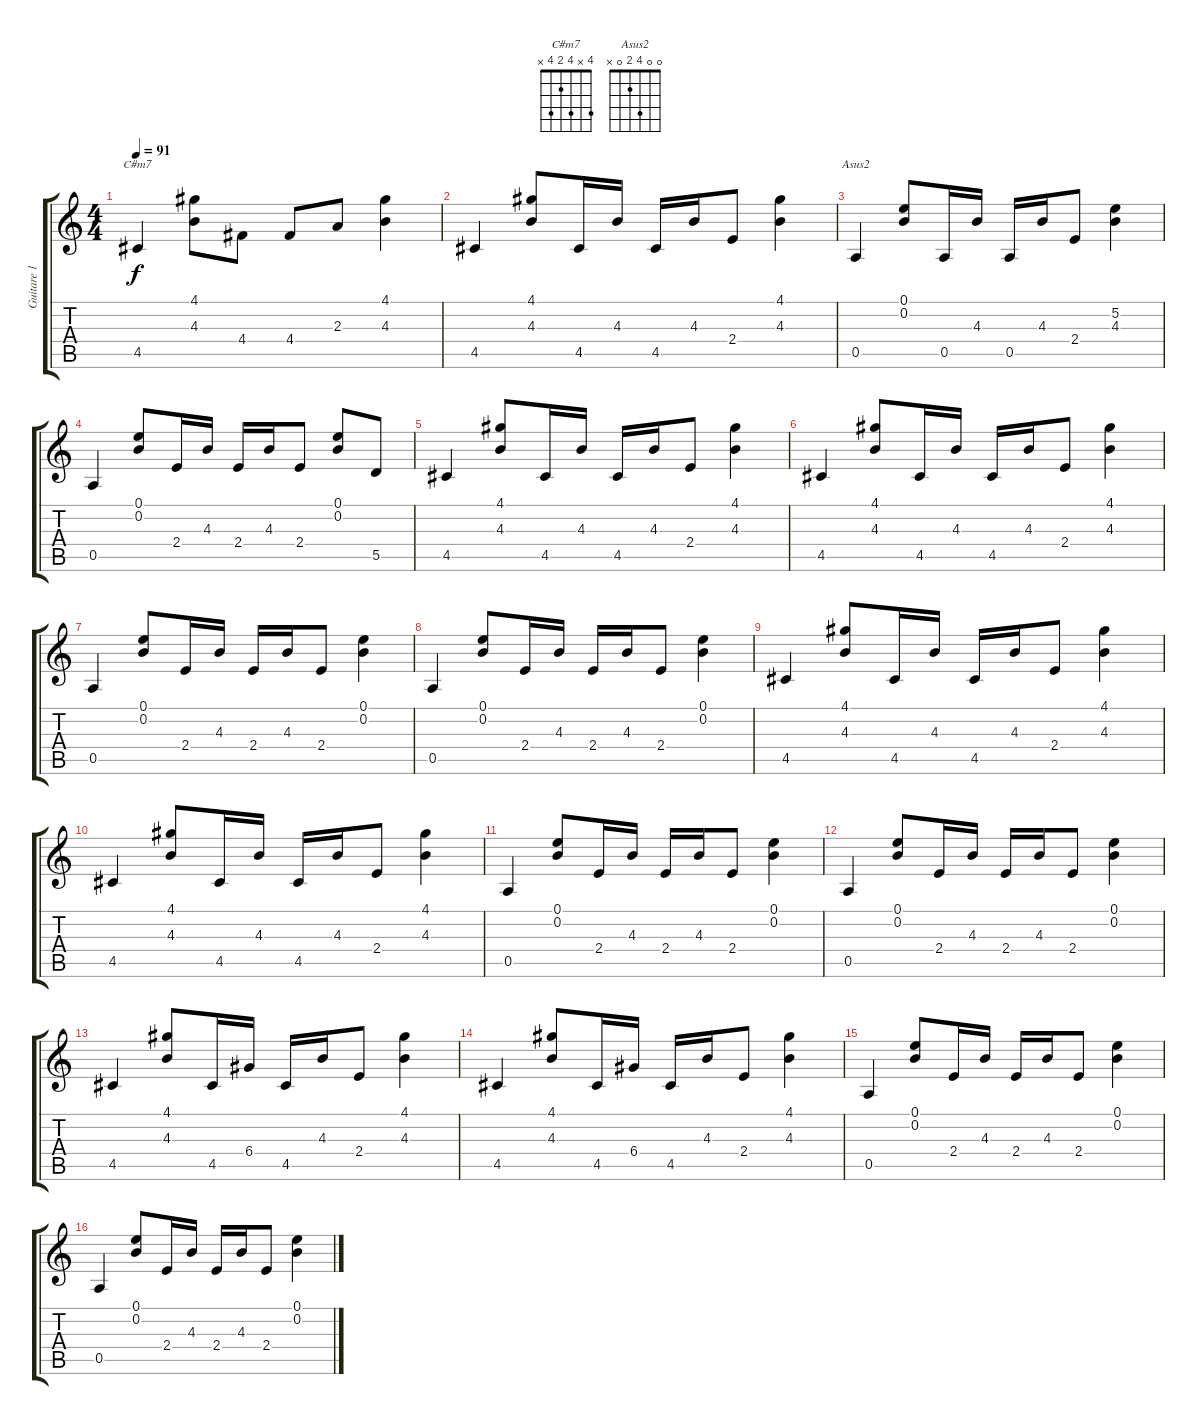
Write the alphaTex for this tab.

\track ("Guitare 1" "Guitare 1") {instrument acousticguitarnylon}
\staff {score tabs}
\tuning (E4 B3 G3 D3 A2 E2) {hide}
\chord ("C#m7" 4 x 4 2 4 x)
\chord ("Asus2" 0 0 4 2 0 x)
\ts (4 4)
\tempo 91
\clef g2
\ks c
4.5.4{ch "C#m7" dy f instrument acousticguitarnylon} (4.1 4.3).8 4.4.8 4.4.8 2.3.8 (4.1 4.3).4 |
4.5.4 (4.1 4.3).8 4.5.16 4.3.16 4.5.16 4.3.16 2.4.8 (4.1 4.3).4 |
0.5.4{ch "Asus2"} (0.1 0.2).8 0.5.16 4.3.16 0.5.16 4.3.16 2.4.8 (5.2 4.3).4 |
0.5.4 (0.1 0.2).8 2.4.16 4.3.16 2.4.16 4.3.16 2.4.8 (0.1 0.2).8 5.5.8 |
4.5.4 (4.1 4.3).8 4.5.16 4.3.16 4.5.16 4.3.16 2.4.8 (4.1 4.3).4 |
4.5.4 (4.1 4.3).8 4.5.16 4.3.16 4.5.16 4.3.16 2.4.8 (4.1 4.3).4 |
0.5.4 (0.1 0.2).8 2.4.16 4.3.16 2.4.16 4.3.16 2.4.8 (0.1 0.2).4 |
0.5.4 (0.1 0.2).8 2.4.16 4.3.16 2.4.16 4.3.16 2.4.8 (0.1 0.2).4 |
4.5.4 (4.1 4.3).8 4.5.16 4.3.16 4.5.16 4.3.16 2.4.8 (4.1 4.3).4 |
4.5.4 (4.1 4.3).8 4.5.16 4.3.16 4.5.16 4.3.16 2.4.8 (4.1 4.3).4 |
0.5.4 (0.1 0.2).8 2.4.16 4.3.16 2.4.16 4.3.16 2.4.8 (0.1 0.2).4 |
0.5.4 (0.1 0.2).8 2.4.16 4.3.16 2.4.16 4.3.16 2.4.8 (0.1 0.2).4 |
4.5.4 (4.1 4.3).8 4.5.16 6.4.16 4.5.16 4.3.16 2.4.8 (4.1 4.3).4 |
4.5.4 (4.1 4.3).8 4.5.16 6.4.16 4.5.16 4.3.16 2.4.8 (4.1 4.3).4 |
0.5.4 (0.1 0.2).8 2.4.16 4.3.16 2.4.16 4.3.16 2.4.8 (0.1 0.2).4 |
0.5.4 (0.1 0.2).8 2.4.16 4.3.16 2.4.16 4.3.16 2.4.8 (0.1 0.2).4
